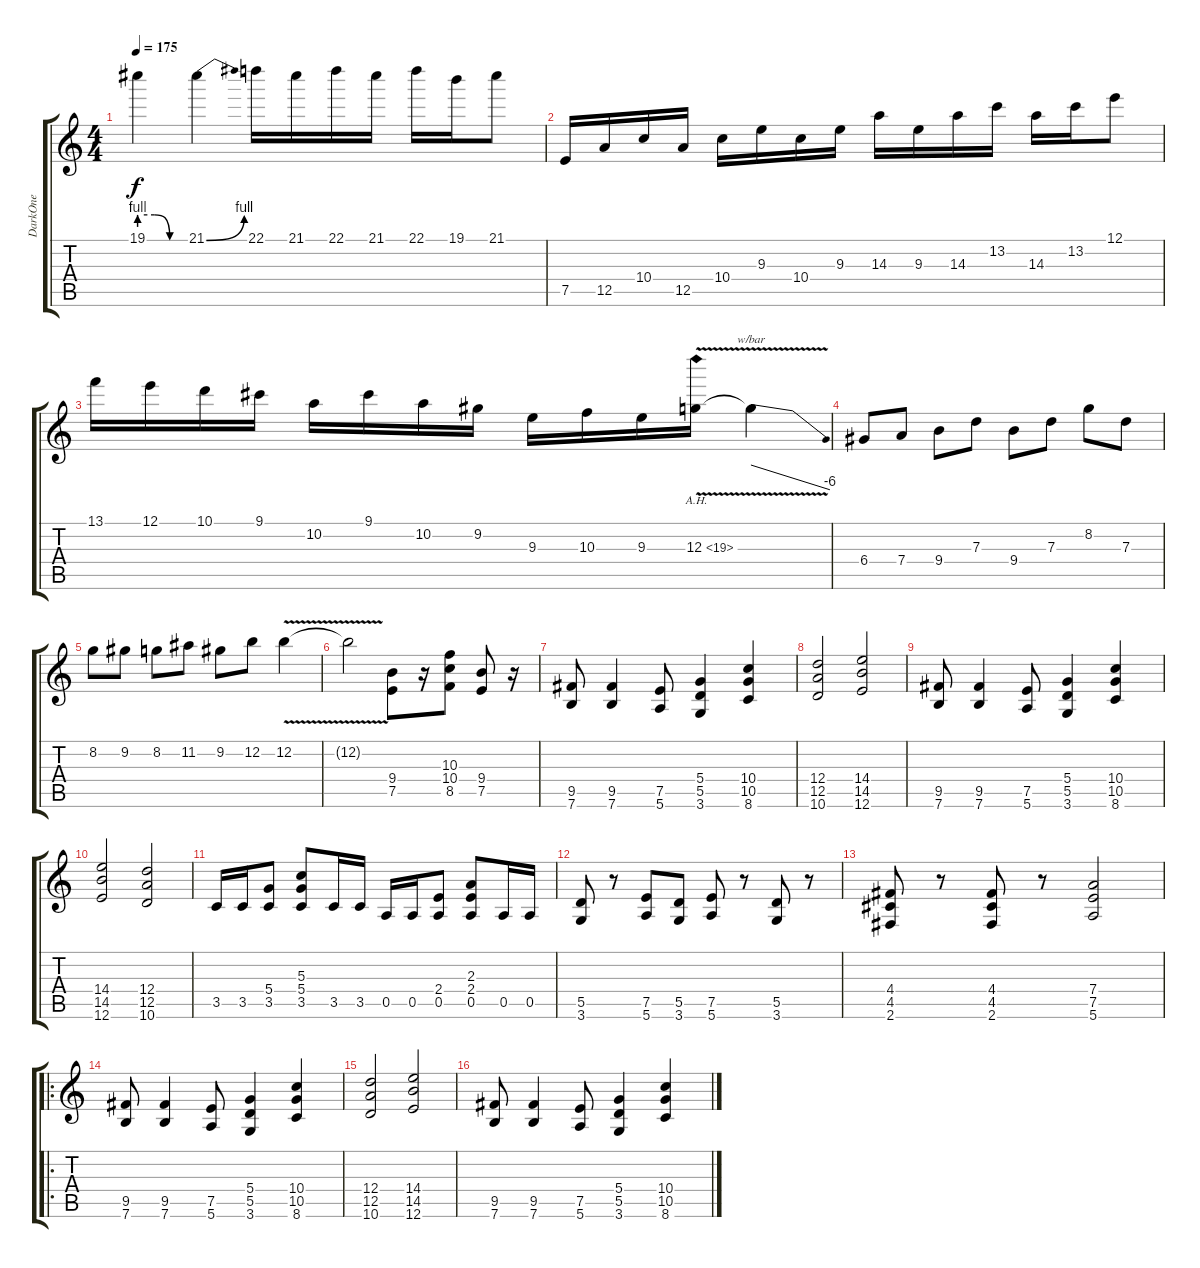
\track ("DarkOne" "DarkOne") {instrument distortionguitar}
\staff {score tabs}
\tuning (E4 B3 G3 D3 A2 E2) {hide}
\ts (4 4)
\tempo 175
\clef g2
\ks c
19.1{be (custom 0 4 20 4 40 0 60 0)}.4{dy f} 21.1{be (bend 0 0 60 4)}.4 22.1.16 21.1.16 22.1.16 21.1.16 22.1.16 19.1.16 21.1.8 |
7.5.16 12.5.16 10.4.16 12.5.16 10.4.16 9.3.16 10.4.16 9.3.16 14.3.16 9.3.16 14.3.16 13.2.16 14.3.16 13.2.16 12.1.8 |
13.1.16 12.1.16 10.1.16 9.1.16 10.2.16 9.1.16 10.2.16 9.2.16 9.3.16 10.3.16 9.3.16 12.3{ah 7 v}.16 12.3{t}.4{tbe (dive default 0 0 60 -24)} |
6.4.8 7.4.8 9.4.8 7.3.8 9.4.8 7.3.8 8.2.8 7.3.8 |
8.2.8 9.2.8 8.2.8 11.2.8 9.2.8 12.2.8 12.2{v}.4 |
12.2{t}.2 (9.4 7.5).8 r.16 (10.3 10.4 8.5).8 (9.4 7.5).8 r.16 |
(9.5 7.6).8 (9.5 7.6).4 (7.5 5.6).8 (5.4 5.5 3.6).4 (10.4 10.5 8.6).4 |
(12.4 12.5 10.6).2 (14.4 14.5 12.6).2 |
(9.5 7.6).8 (9.5 7.6).4 (7.5 5.6).8 (5.4 5.5 3.6).4 (10.4 10.5 8.6).4 |
(14.4 14.5 12.6).2 (12.4 12.5 10.6).2 |
3.5.16 3.5.16 (5.4 3.5).8 (5.3 5.4 3.5).8 3.5.16 3.5.16 0.5.16 0.5.16 (2.4 0.5).8 (2.3 2.4 0.5).8 0.5.16 0.5.16 |
(5.5 3.6).8 r.8 (7.5 5.6).8 (5.5 3.6).8 (7.5 5.6).8 r.8 (5.5 3.6).8 r.8 |
(4.4 4.5 2.6).8 r.8 (4.4 4.5 2.6).8 r.8 (7.4 7.5 5.6).2 |
\ro
(9.5 7.6).8 (9.5 7.6).4 (7.5 5.6).8 (5.4 5.5 3.6).4 (10.4 10.5 8.6).4 |
(12.4 12.5 10.6).2 (14.4 14.5 12.6).2 |
(9.5 7.6).8 (9.5 7.6).4 (7.5 5.6).8 (5.4 5.5 3.6).4 (10.4 10.5 8.6).4
